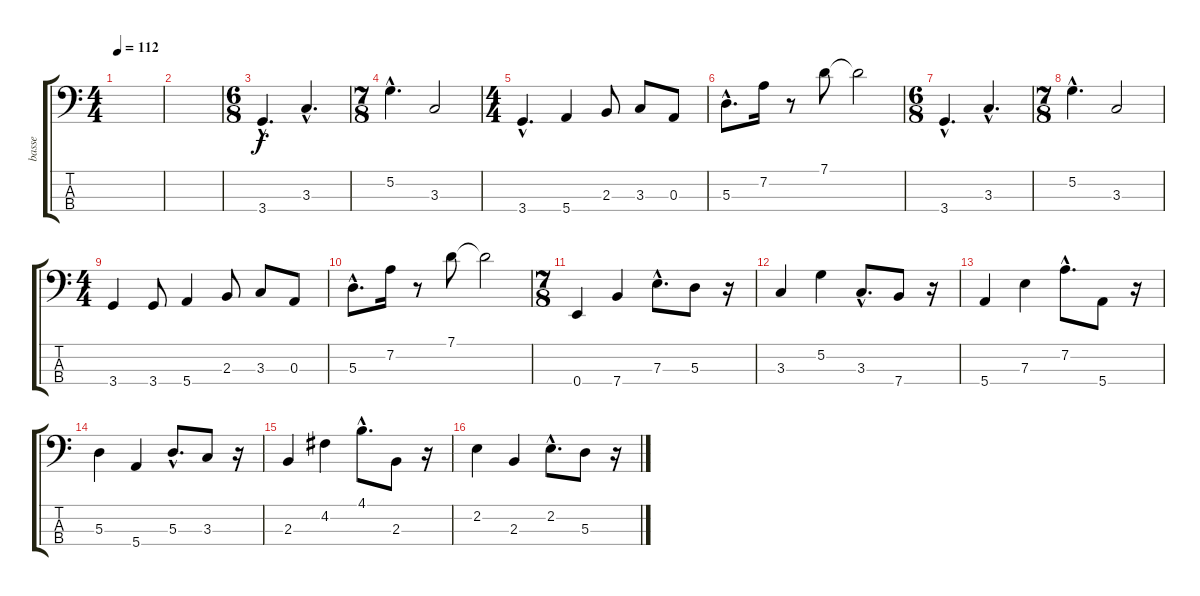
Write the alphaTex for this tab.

\track ("basse" "basse") {instrument fretlessbass}
\staff {score tabs}
\tuning (G2 D2 A1 E1) {hide}
\ts (4 4)
\tempo 112
\clef f4
\ks c
|
|
\ts (6 8)
3.4{hac}.4{d} 3.3{hac}.4{d} |
\ts (7 8)
5.2{hac}.4{d} 3.3.2 |
\ts (4 4)
3.4{hac}.4{d} 5.4.4 2.3.8 3.3.8 0.3.8 |
5.3{hac}.8{d} 7.2.16 r.8 7.1.8 7.1{t}.2 |
\ts (6 8)
3.4{hac}.4{d} 3.3{hac}.4{d} |
\ts (7 8)
5.2{hac}.4{d} 3.3.2 |
\ts (4 4)
3.4.4 3.4.8 5.4.4 2.3.8 3.3.8 0.3.8 |
5.3{hac}.8{d} 7.2.16 r.8 7.1.8 7.1{t}.2 |
\ts (7 8)
0.4.4 7.4.4 7.3{hac}.8{d} 5.3.8 r.16 |
3.3.4 5.2.4 3.3{hac}.8{d} 7.4.8 r.16 |
5.4.4 7.3.4 7.2{hac}.8{d} 5.4.8 r.16 |
5.3.4 5.4.4 5.3{hac}.8{d} 3.3.8 r.16 |
2.3.4 4.2.4 4.1{hac}.8{d} 2.3.8 r.16 |
2.2.4 2.3.4 2.2{hac}.8{d} 5.3.8 r.16
